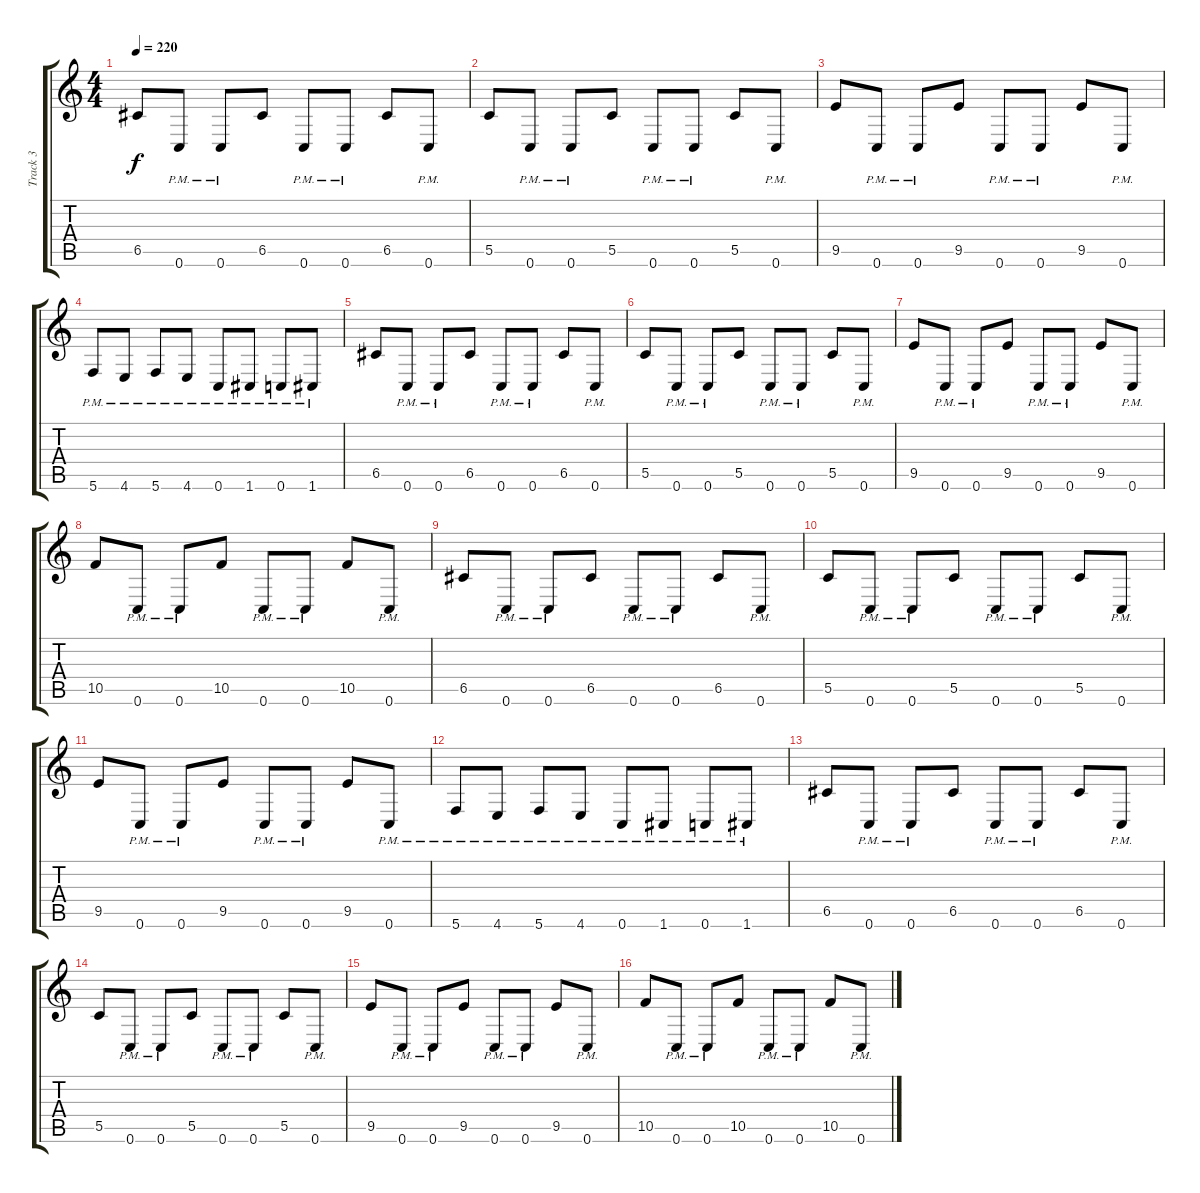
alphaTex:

\track ("Track 3" "Track 3") {instrument distortionguitar}
\staff {score tabs}
\tuning (D4 A3 F3 C3 G2 C2) {hide}
\ts (4 4)
\tempo 220
\clef g2
\ks c
6.5.8{dy f} 0.6{pm}.8 0.6{pm}.8 6.5.8 0.6{pm}.8 0.6{pm}.8 6.5.8 0.6{pm}.8 |
5.5.8 0.6{pm}.8 0.6{pm}.8 5.5.8 0.6{pm}.8 0.6{pm}.8 5.5.8 0.6{pm}.8 |
9.5.8 0.6{pm}.8 0.6{pm}.8 9.5.8 0.6{pm}.8 0.6{pm}.8 9.5.8 0.6{pm}.8 |
5.6{pm}.8 4.6{pm}.8 5.6{pm}.8 4.6{pm}.8 0.6{pm}.8 1.6{pm}.8 0.6{pm}.8 1.6{pm}.8 |
6.5.8 0.6{pm}.8 0.6{pm}.8 6.5.8 0.6{pm}.8 0.6{pm}.8 6.5.8 0.6{pm}.8 |
5.5.8 0.6{pm}.8 0.6{pm}.8 5.5.8 0.6{pm}.8 0.6{pm}.8 5.5.8 0.6{pm}.8 |
9.5.8 0.6{pm}.8 0.6{pm}.8 9.5.8 0.6{pm}.8 0.6{pm}.8 9.5.8 0.6{pm}.8 |
10.5.8 0.6{pm}.8 0.6{pm}.8 10.5.8 0.6{pm}.8 0.6{pm}.8 10.5.8 0.6{pm}.8 |
6.5.8 0.6{pm}.8 0.6{pm}.8 6.5.8 0.6{pm}.8 0.6{pm}.8 6.5.8 0.6{pm}.8 |
5.5.8 0.6{pm}.8 0.6{pm}.8 5.5.8 0.6{pm}.8 0.6{pm}.8 5.5.8 0.6{pm}.8 |
9.5.8 0.6{pm}.8 0.6{pm}.8 9.5.8 0.6{pm}.8 0.6{pm}.8 9.5.8 0.6{pm}.8 |
5.6{pm}.8 4.6{pm}.8 5.6{pm}.8 4.6{pm}.8 0.6{pm}.8 1.6{pm}.8 0.6{pm}.8 1.6{pm}.8 |
6.5.8 0.6{pm}.8 0.6{pm}.8 6.5.8 0.6{pm}.8 0.6{pm}.8 6.5.8 0.6{pm}.8 |
5.5.8 0.6{pm}.8 0.6{pm}.8 5.5.8 0.6{pm}.8 0.6{pm}.8 5.5.8 0.6{pm}.8 |
9.5.8 0.6{pm}.8 0.6{pm}.8 9.5.8 0.6{pm}.8 0.6{pm}.8 9.5.8 0.6{pm}.8 |
10.5.8 0.6{pm}.8 0.6{pm}.8 10.5.8 0.6{pm}.8 0.6{pm}.8 10.5.8 0.6{pm}.8
